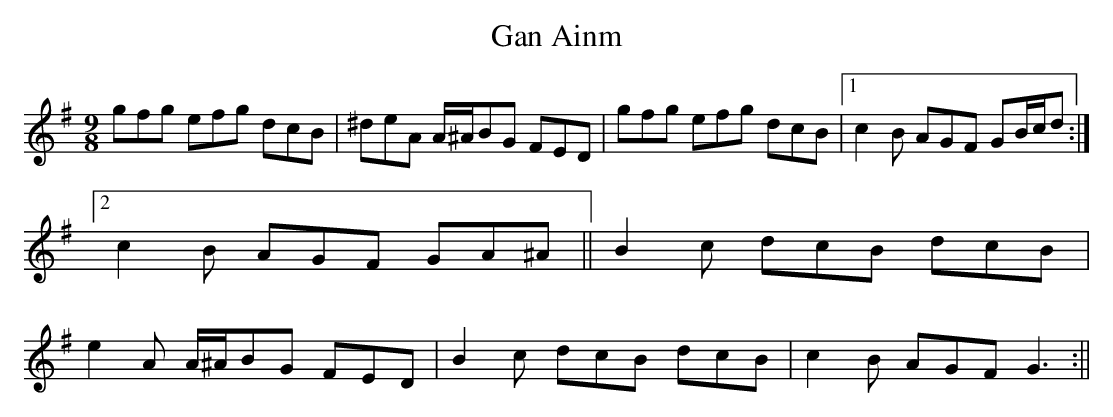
X:1
T:Gan Ainm
M:9/8
L:1/8
K:G
gfg efg dcB|^deA A/2^A/2BG FED|gfg efg dcB|1 c2B AGF GB/2c/2d:|2 c2B AGF GA^A||\
B2c dcB dcB|e2A A/2^A/2BG FED|B2c dcB dcB|c2B AGF G3:||
